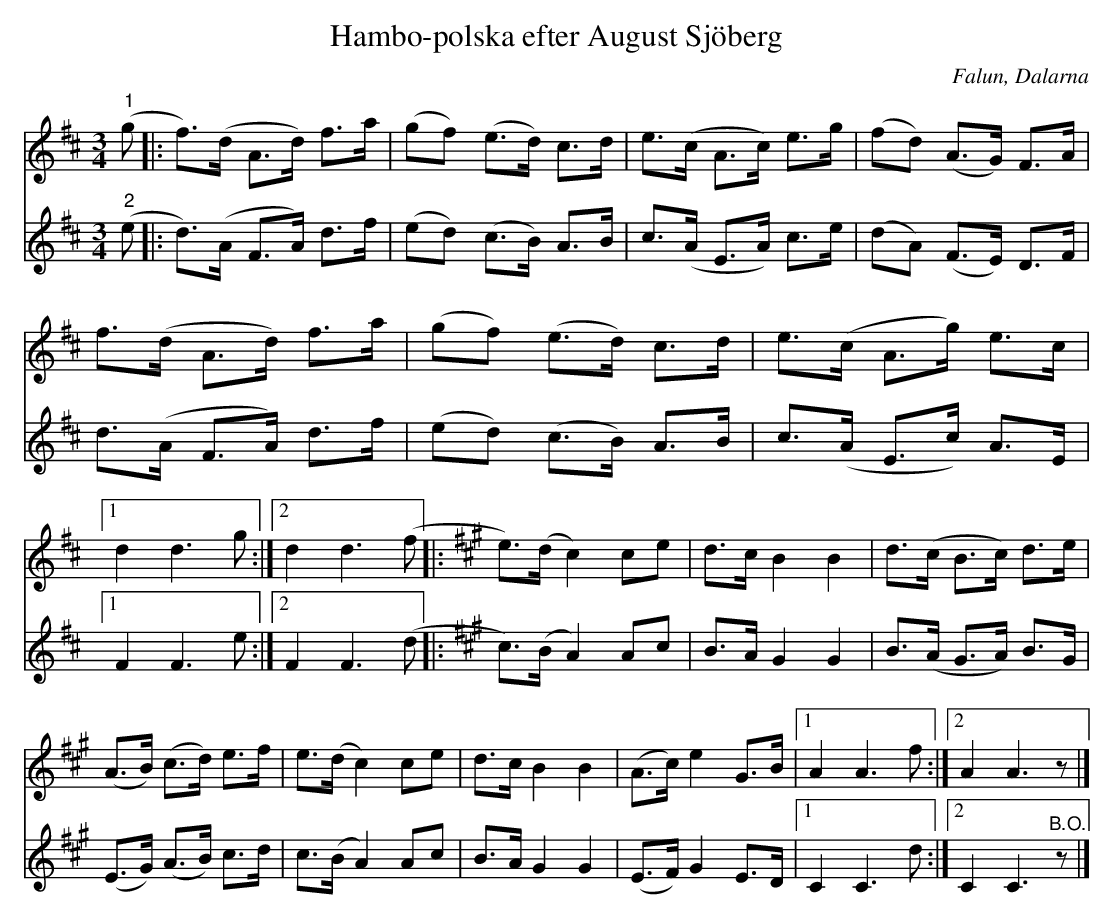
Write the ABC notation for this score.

X:1
T:Hambo-polska efter August Sjöberg
O:Falun, Dalarna
%%score 1 2
L:1/8
M:3/4
K:D
V:1
"^1" (g |: f>)(d A>d) f>a | (gf) (e>d) c>d | e>(c A>c) e>g | (fd) (A>G) F>A |
f>(d A>d) f>a | (gf) (e>d) c>d | e>(c A>g) e>c |1 d2 d3 g :|2 d2 d3 (f |:
[K:A] e>)(d c2) ce | d>c B2 B2 | d>(c B>c) d>e | (A>B) (c>d) e>f |
e>(d c2) ce | d>c B2 B2 | (A>c) e2 G>B |1 A2 A3 f :|2 A2 A3 z |]
V:2
"^2" (e |: d>)(A F>A) d>f | (ed) (c>B) A>B | c>(A E>A) c>e | (dA) (F>E) D>F |
d>(A F>A) d>f | (ed) (c>B) A>B | c>(A E>c) A>E |1 F2 F3 e :|2 F2 F3 (d |:
[K:A] c>)(B A2) Ac | B>A G2 G2 | B>(A G>A) B>G | (E>G) (A>B) c>d |
c>(B A2) Ac | B>A G2 G2 | (E>F) G2 E>D |1 C2 C3 d :|2 C2 C3"^B.O." z |]
